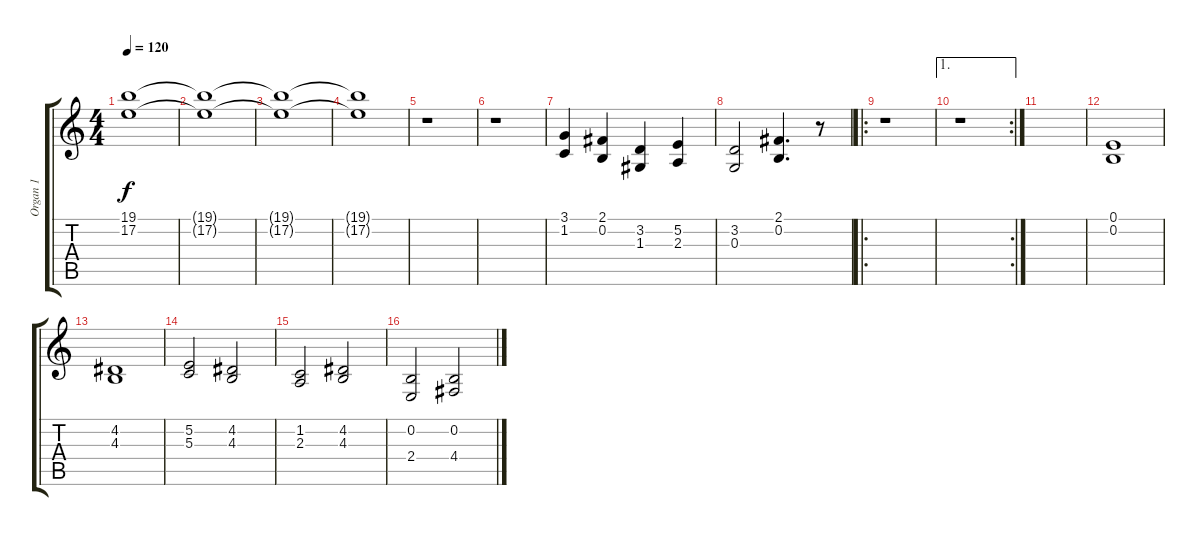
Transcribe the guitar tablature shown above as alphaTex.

\track ("Organ 1" "Organ 1") {instrument churchorgan}
\staff {score tabs}
\tuning (E4 B3 G3 D3 A2 E2) {hide}
\ts (4 4)
\tempo 120
\clef g2
\ks c
(19.1 17.2).1{dy f instrument churchorgan} |
(19.1{t} 17.2{t}).1 |
(19.1{t} 17.2{t}).1 |
(19.1{t} 17.2{t}).1 |
r.1 |
r.1 |
(3.1 1.2).4 (2.1 0.2).4 (3.2 1.3).4 (5.2 2.3).4 |
(3.2 0.3).2 (2.1 0.2).4{d} r.8 |
\ro
r.1 |
\ae 1
\rc 2
r.1 |
|
(0.1 0.2).1 |
(4.2 4.3).1 |
(5.2 5.3).2 (4.2 4.3).2 |
(1.2 2.3).2 (4.2 4.3).2 |
(0.2 2.4).2 (0.2 4.4).2
